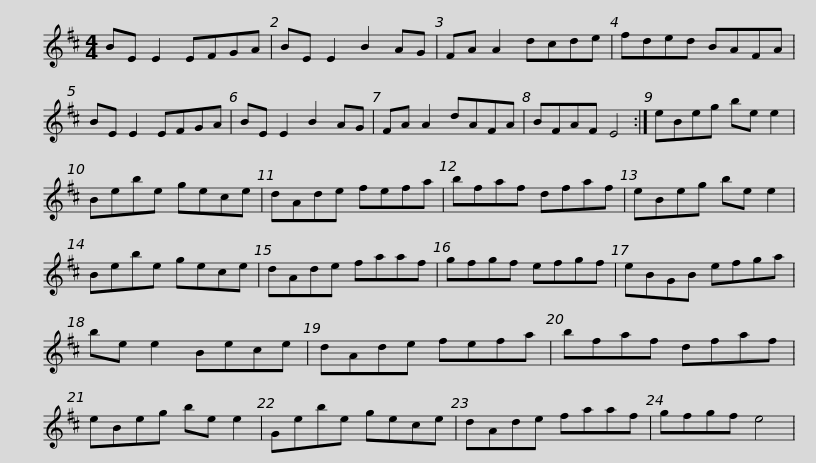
X:1
L:1/8
M:4/4
I:linebreak $
K:D
V:1 treble
V:1
 BE E2 EFGA | BE E2 B2 AG | FA A2 dcde | fded BAFA | BE E2 EFGA | %5
 BE E2 B2 AG |$ FA A2 dAFA | BFAF E4 :| eBeg be e2 | Bebe gece | %10
 dAde fefa | bfaf dfaf |$ eBeg be e2 | Bebe gece | dAde faaf | %15
 gfgf efgf | eBGB efga |$ be e2 Bece | dAde fefa | bfaf dfaf | %20
 eBeg be e2 | Gebe gece |$ dAde faaf | gfgf e4 | %24
